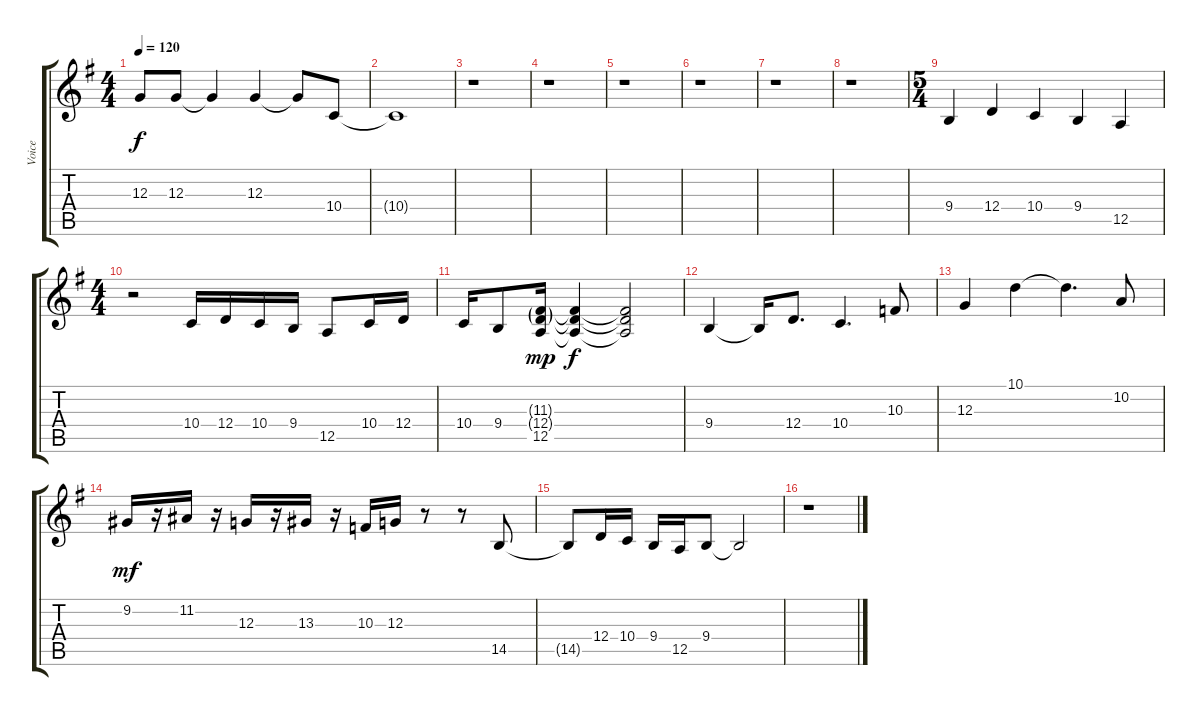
\track ("Voice" "Voice") {instrument choiraahs}
\staff {score tabs}
\tuning (E4 B3 G3 D3 A2 E2) {hide}
\ts (4 4)
\tempo 120
\clef g2
\ks g
12.3{t}.8{dy f} 12.3.8 12.3{t}.4 12.3.4 12.3{t}.8 10.4.8 |
10.4{t}.1 |
r.1 |
r.1 |
r.1 |
r.1 |
r.1 |
r.1 |
\ts (5 4)
9.4.4 12.4.4 10.4.4 9.4.4 12.5.4 |
\ts (4 4)
r.2 10.4.16 12.4.16 10.4.16 9.4.16 12.5.8 10.4.16 12.4.16 |
10.4.16 9.4.8 (11.3{g} 12.4{g} 12.5).16{dy mp} (11.3{t} 12.4{t} 12.5{t}).4{dy f} (11.3{t} 12.4{t} 12.5{t}).2 |
9.4.4 9.4{t}.16 12.4.8{d} 10.4.4{d} 10.3.8 |
12.3.4 10.1.4 10.1{t}.4{d} 10.2.8 |
9.2.16{dy mf} r.16 11.2.16 r.16 12.3.16 r.16 13.3.16 r.16 10.3.16 12.3.16 r.8 r.8 14.5.8 |
14.5{t}.8 12.4.16 10.4.16 9.4.16 12.5.16 9.4.8 9.4{t}.2 |
r.1
